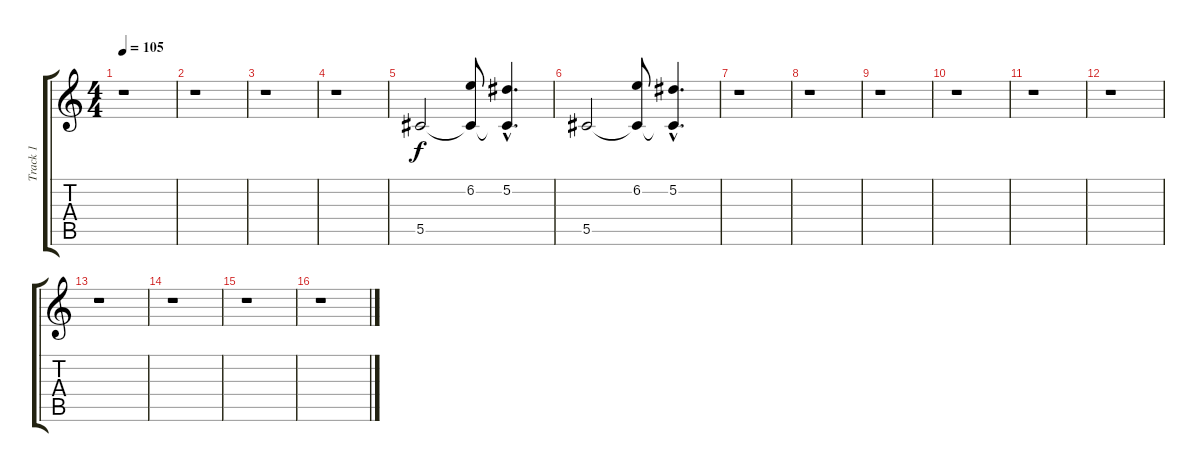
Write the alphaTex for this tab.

\track ("Track 1" "Track 1") {instrument electricguitarclean}
\staff {score tabs}
\tuning (Eb4 Bb3 Gb3 Db3 Ab2 Db2) {hide}
\ts (4 4)
\tempo 105
\clef g2
\ks c
r.1{dy f} |
r.1 |
r.1 |
r.1 |
5.5.2 (6.2 5.5{t}).8 (5.2{hac} 5.5{hac t}).4{d} |
5.5.2 (6.2 5.5{t}).8 (5.2{hac} 5.5{hac t}).4{d} |
r.1 |
r.1 |
r.1 |
r.1 |
r.1 |
r.1 |
r.1 |
r.1 |
r.1 |
r.1
